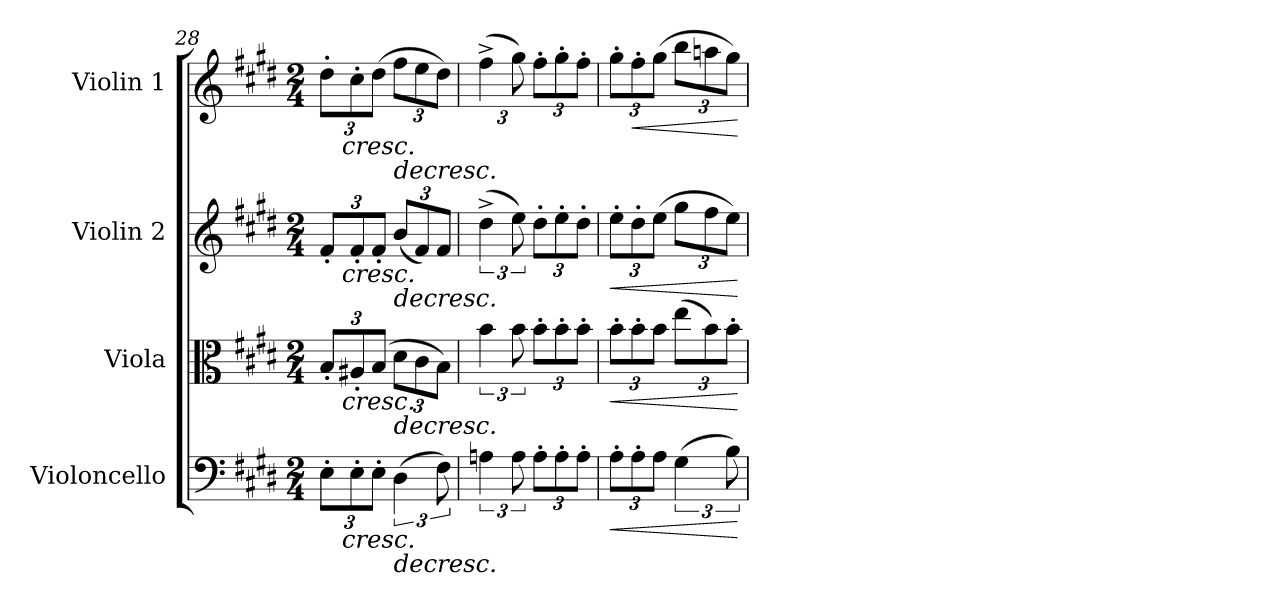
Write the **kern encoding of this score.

**kern	**dynam	**kern	**dynam	**kern	**dynam	**kern	**dynam
*part4	*part4	*part3	*part3	*part2	*part2	*part1	*part1
*staff4	*staff4	*staff3	*staff3	*staff2	*staff2	*staff1	*staff1
*I"Violoncello	*	*I"Viola	*	*I"Violin 2	*	*I"Violin 1	*
*I'Vc	*	*I'Vla	*	*I'Vln	*	*I'Vln	*
!!LO:LB:g=z
*clefF4	*	*clefC3	*	*clefG2	*	*clefG2	*
*k[f#c#g#d#]	*	*k[f#c#g#d#]	*	*k[f#c#g#d#]	*	*k[f#c#g#d#]	*
*M2/4	*	*M2/4	*	*M2/4	*	*M2/4	*
*Xbrackettup	*	*Xbrackettup	*	*Xbrackettup	*	*	*
=28	=28	=28	=28	=28	=28	=28	=28
12E'\L	.	12B'/L	.	12f#'/L	.	12dd#'\L	.
!	!LO:HP:b	!	!LO:HP:b	!	!LO:HP:b	!	!LO:HP:b
12E'\	<	12A#X'/	<	12f#'/	<	12cc#'\	<
12E'\J	.	(12B/J	.	12f#'/J	.	(12dd#\J	.
*brackettup	*	*	*	*	*	*	*
!	!LO:HP:b	!	!	!	!	!	!
*	*	*brackettup	*	*	*	*	*
!	!	!	!LO:HP:b	!	!LO:HP:b	!	!LO:HP:b
(6D#\	>	12d#\L	>	(12b/L	>	12ff#\L	>
.	.	12c#\	.	12f#/)	.	12ee\	.
12F#\)	.	12B\J)	.	12f#/J	.	12dd#\J)	.
.	[	.	[	.	[	.	[
=29	=29	=29	=29	=29	=29	=29	=29
*	*	*	*	*brackettup	*	*Xbrackettup	*
6An\	.	6b\	.	(6dd#^\	.	(6ff#^\	.
12A\	.	12b\	.	12ee\)	.	12gg#\)	.
*Xbrackettup	*	*	*	*	*	*brackettup	*
12A'\L	.	12b'\L	.	12dd#'\L	.	12ff#'\L	.
12A'\	.	12b'\	.	12ee'\	.	12gg#'\	.
12A'\J	.	12b'\J	.	12dd#'\J	.	12ff#'\J	.
=30	=30	=30	=30	=30	=30	=30	=30
!	!LO:HP:b	!	!LO:HP:b	!	!LO:HP:b	!	!
12A'\L	<	12b'\L	<	12ee'\L	<	12gg#'\L	.
!	!	!	!	!	!	!	!LO:HP:b
12A'\	.	12b'\	.	12dd#'\	.	12ff#'\	<
12A\J	.	12b\J	.	(12ee\J	.	(12gg#\J	.
*brackettup	*	*	*	*	*	*	*
(6G#\	]	(12ee\L	]	12gg#\L	]	12bb\L	]
.	.	12b\)	.	12ff#\	.	12aan\	.
12B\)	.	12b'\J	.	12ee\J)	.	12gg#\J)	.
.	[	.	[	.	[	.	[
=	=	=	=	=	=	=	=
*-	*-	*-	*-	*-	*-	*-	*-
